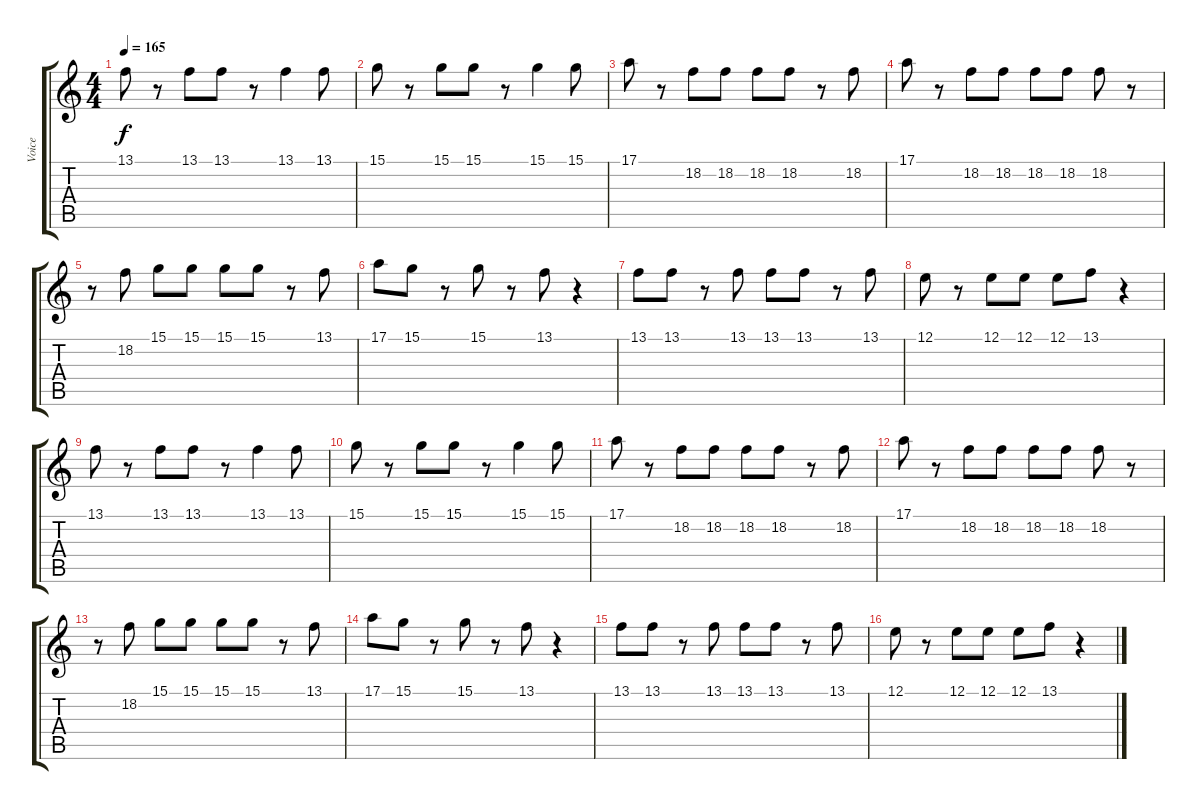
\track ("Voice" "Voice") {instrument brightacousticpiano}
\staff {score tabs}
\tuning (E4 B3 G3 D3 A2 E2) {hide}
\ts (4 4)
\tempo 165
\clef g2
\ks c
13.1.8{dy f} r.8 13.1.8 13.1.8 r.8 13.1.4 13.1.8 |
15.1.8 r.8 15.1.8 15.1.8 r.8 15.1.4 15.1.8 |
17.1.8 r.8 18.2.8 18.2.8 18.2.8 18.2.8 r.8 18.2.8 |
17.1.8 r.8 18.2.8 18.2.8 18.2.8 18.2.8 18.2.8 r.8 |
r.8 18.2.8 15.1.8 15.1.8 15.1.8 15.1.8 r.8 13.1.8 |
17.1.8 15.1.8 r.8 15.1.8 r.8 13.1.8 r.4 |
13.1.8 13.1.8 r.8 13.1.8 13.1.8 13.1.8 r.8 13.1.8 |
12.1.8 r.8 12.1.8 12.1.8 12.1.8 13.1.8 r.4 |
13.1.8 r.8 13.1.8 13.1.8 r.8 13.1.4 13.1.8 |
15.1.8 r.8 15.1.8 15.1.8 r.8 15.1.4 15.1.8 |
17.1.8 r.8 18.2.8 18.2.8 18.2.8 18.2.8 r.8 18.2.8 |
17.1.8 r.8 18.2.8 18.2.8 18.2.8 18.2.8 18.2.8 r.8 |
r.8 18.2.8 15.1.8 15.1.8 15.1.8 15.1.8 r.8 13.1.8 |
17.1.8 15.1.8 r.8 15.1.8 r.8 13.1.8 r.4 |
13.1.8 13.1.8 r.8 13.1.8 13.1.8 13.1.8 r.8 13.1.8 |
12.1.8 r.8 12.1.8 12.1.8 12.1.8 13.1.8 r.4
